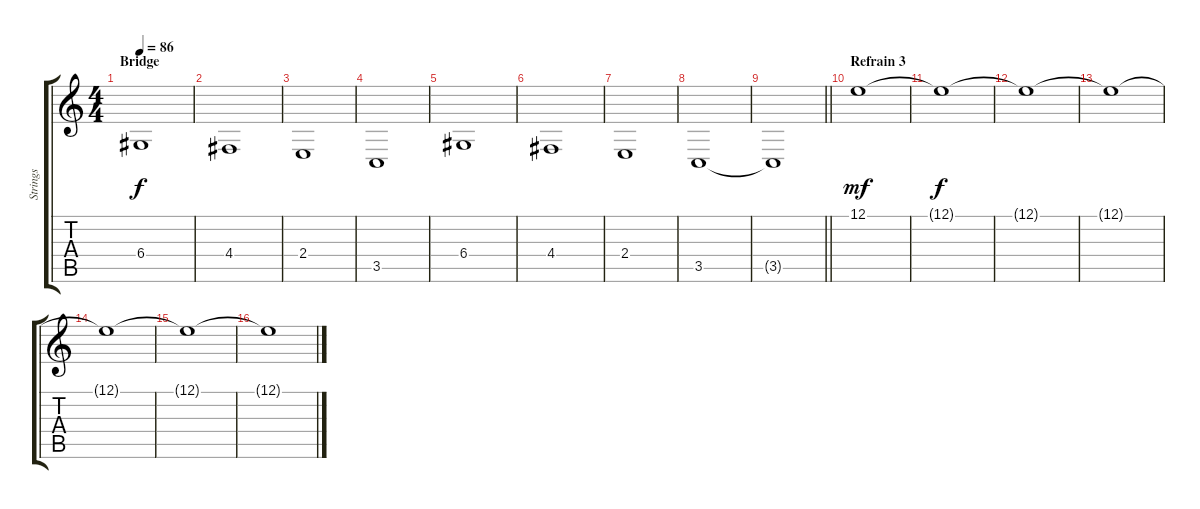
\track ("Strings" "Strings") {instrument stringensemble1}
\staff {score tabs}
\tuning (E4 B3 G3 D3 A2 E2) {hide}
\ts (4 4)
\section ("" "Bridge")
\tempo 86
\clef g2
\ks c
6.4.1{dy f} |
4.4.1 |
2.4.1 |
3.5.1 |
6.4.1 |
4.4.1 |
2.4.1 |
3.5.1 |
\barLineRight lightlight
3.5{t}.1 |
\section ("" "Refrain 3")
12.1.1{dy mf} |
12.1{t}.1{dy f} |
12.1{t}.1 |
12.1{t}.1 |
12.1{t}.1 |
12.1{t}.1 |
12.1{t}.1
